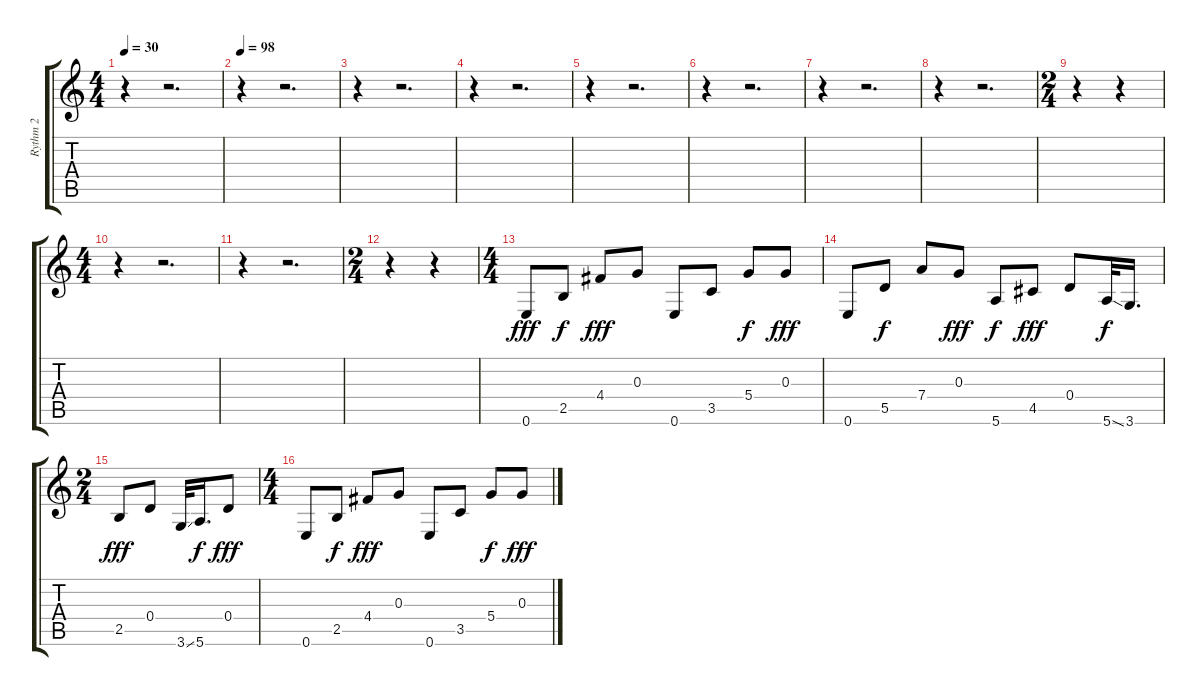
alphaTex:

\track ("Rythm 2" "Rythm 2") {instrument electricguitarclean}
\staff {score tabs}
\tuning (E4 B3 G3 D3 A2 E2) {hide}
\ts (4 4)
\tempo 30
\clef g2
\ks c
r.4{dy fff instrument electricguitarclean} r.2{d} |
\tempo 98
r.4 r.2{d} |
r.4 r.2{d} |
r.4 r.2{d} |
r.4 r.2{d} |
r.4 r.2{d} |
r.4 r.2{d} |
r.4 r.2{d} |
\ts (2 4)
r.4 r.4 |
\ts (4 4)
r.4 r.2{d} |
r.4 r.2{d} |
\ts (2 4)
r.4 r.4 |
\ts (4 4)
0.6.8 2.5.8{dy f} 4.4.8{dy fff} 0.3.8 0.6.8 3.5.8 5.4.8{dy f} 0.3.8{dy fff} |
0.6.8 5.5.8{dy f} 7.4.8 0.3.8{dy fff} 5.6.8{dy f} 4.5.8{dy fff} 0.4.8 5.6{ss}.32{dy f} 3.6.16{d} |
\ts (2 4)
2.5.8{dy fff} 0.4.8 3.6{ss}.32 5.6.16{d dy f} 0.4.8{dy fff} |
\ts (4 4)
0.6.8 2.5.8{dy f} 4.4.8{dy fff} 0.3.8 0.6.8 3.5.8 5.4.8{dy f} 0.3.8{dy fff}
